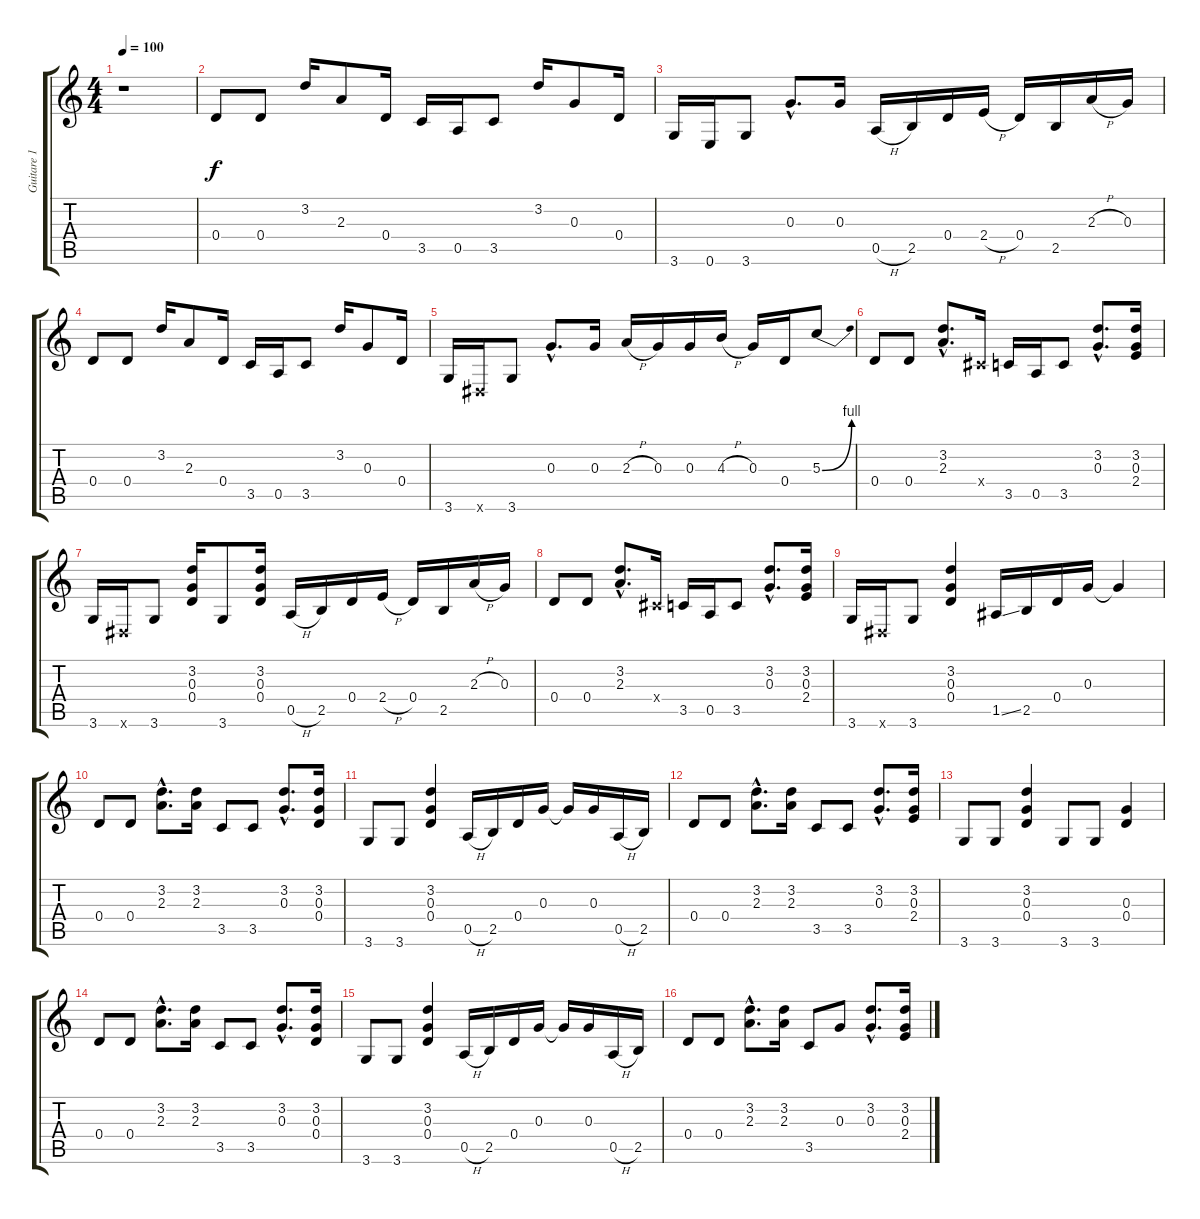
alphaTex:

\track ("Guitare 1" "Guitare 1") {instrument electricguitarclean}
\staff {score tabs}
\tuning (E4 B3 G3 D3 A2 E2) {hide}
\ts (4 4)
\tempo 100
\clef g2
\ks c
r.1{dy f instrument electricguitarclean} |
0.4.8 0.4.8 3.2.16 2.3.8 0.4.16 3.5.16 0.5.16 3.5.8 3.2.16 0.3.8 0.4.16 |
3.6.16 0.6.16 3.6.8 0.3{hac}.8{d} 0.3.16 0.5{h}.16 2.5.16 0.4.16 2.4{h}.16 0.4.16 2.5.16 2.3{h}.16 0.3.16 |
0.4.8 0.4.8 3.2.16 2.3.8 0.4.16 3.5.16 0.5.16 3.5.8 3.2.16 0.3.8 0.4.16 |
3.6.16 -1.6{x}.16 3.6.8 0.3{hac}.8{d} 0.3.16 2.3{h}.16 0.3.16 0.3.16 4.3{h}.16 0.3.16 0.4.16 5.3{be (bend 0 0 60 4)}.8 |
0.4.8 0.4.8 (3.2{hac} 2.3{hac}).8{d} -1.4{x}.16 3.5.16 0.5.16 3.5.8 (3.2{hac} 0.3{hac}).8{d} (3.2 0.3 2.4).16 |
3.6.16 -1.6{x}.16 3.6.8 (3.2 0.3 0.4).16 3.6.8 (3.2 0.3 0.4).16 0.5{h}.16 2.5.16 0.4.16 2.4{h}.16 0.4.16 2.5.16 2.3{h}.16 0.3.16 |
0.4.8 0.4.8 (3.2{hac} 2.3{hac}).8{d} -1.4{x}.16 3.5.16 0.5.16 3.5.8 (3.2{hac} 0.3{hac}).8{d} (3.2 0.3 2.4).16 |
3.6.16 -1.6{x}.16 3.6.8 (3.2 0.3 0.4).4 1.5{ss}.16 2.5.16 0.4.16 0.3.16 0.3{t}.4 |
0.4.8 0.4.8 (3.2{hac} 2.3{hac}).8{d} (3.2 2.3).16 3.5.8 3.5.8 (3.2{hac} 0.3{hac}).8{d} (3.2 0.3 0.4).16 |
3.6.8 3.6.8 (3.2 0.3 0.4).4 0.5{h}.16 2.5.16 0.4.16 0.3.16 0.3{t}.16 0.3.16 0.5{h}.16 2.5.16 |
0.4.8 0.4.8 (3.2{hac} 2.3{hac}).8{d} (3.2 2.3).16 3.5.8 3.5.8 (3.2{hac} 0.3{hac}).8{d} (3.2 0.3 2.4).16 |
3.6.8 3.6.8 (3.2 0.3 0.4).4 3.6.8 3.6.8 (0.3 0.4).4 |
0.4.8 0.4.8 (3.2{hac} 2.3{hac}).8{d} (3.2 2.3).16 3.5.8 3.5.8 (3.2{hac} 0.3{hac}).8{d} (3.2 0.3 0.4).16 |
3.6.8 3.6.8 (3.2 0.3 0.4).4 0.5{h}.16 2.5.16 0.4.16 0.3.16 0.3{t}.16 0.3.16 0.5{h}.16 2.5.16 |
0.4.8 0.4.8 (3.2{hac} 2.3{hac}).8{d} (3.2 2.3).16 3.5.8 0.3.8 (3.2{hac} 0.3{hac}).8{d} (3.2 0.3 2.4).16
